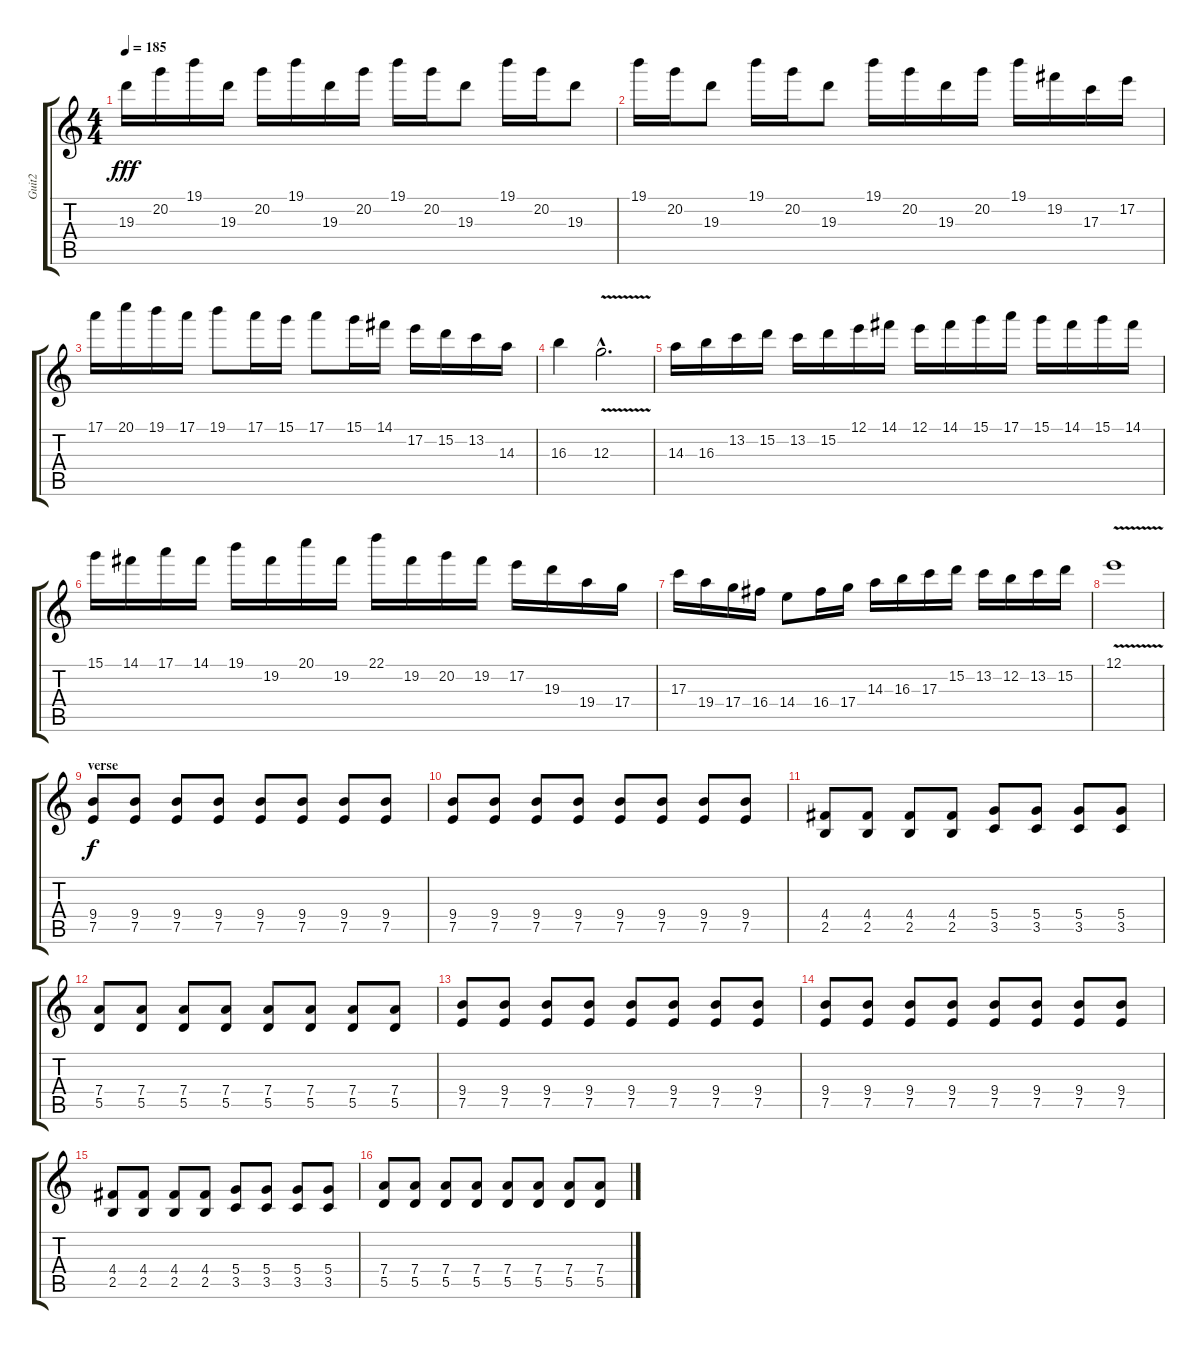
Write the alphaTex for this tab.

\track ("Guit2" "Guit2") {instrument overdrivenguitar}
\staff {score tabs}
\tuning (E4 B3 G3 D3 A2 E2) {hide}
\ts (4 4)
\tempo 185
\clef g2
\ks c
19.3.16{dy fff} 20.2.16 19.1.16 19.3.16 20.2.16 19.1.16 19.3.16 20.2.16 19.1.16 20.2.16 19.3.8 19.1.16 20.2.16 19.3.8 |
19.1.16 20.2.16 19.3.8 19.1.16 20.2.16 19.3.8 19.1.16 20.2.16 19.3.16 20.2.16 19.1.16 19.2.16 17.3.16 17.2.16 |
17.1.16 20.1.16 19.1.16 17.1.16 19.1.8 17.1.16 15.1.16 17.1.8 15.1.16 14.1.16 17.2.16 15.2.16 13.2.16 14.3.16 |
16.3.4 12.3{v hac}.2{d} |
14.3.16 16.3.16 13.2.16 15.2.16 13.2.16 15.2.16 12.1.16 14.1.16 12.1.16 14.1.16 15.1.16 17.1.16 15.1.16 14.1.16 15.1.16 14.1.16 |
15.1.16 14.1.16 17.1.16 14.1.16 19.1.16 19.2.16 20.1.16 19.2.16 22.1.16 19.2.16 20.2.16 19.2.16 17.2.16 19.3.16 19.4.16 17.4.16 |
17.3.16 19.4.16 17.4.16 16.4.16 14.4.8 16.4.16 17.4.16 14.3.16 16.3.16 17.3.16 15.2.16 13.2.16 12.2.16 13.2.16 15.2.16 |
12.1{v}.1 |
\section ("" "verse")
(9.4 7.5).8{dy f} (9.4 7.5).8 (9.4 7.5).8 (9.4 7.5).8 (9.4 7.5).8 (9.4 7.5).8 (9.4 7.5).8 (9.4 7.5).8 |
(9.4 7.5).8 (9.4 7.5).8 (9.4 7.5).8 (9.4 7.5).8 (9.4 7.5).8 (9.4 7.5).8 (9.4 7.5).8 (9.4 7.5).8 |
(4.4 2.5).8 (4.4 2.5).8 (4.4 2.5).8 (4.4 2.5).8 (5.4 3.5).8 (5.4 3.5).8 (5.4 3.5).8 (5.4 3.5).8 |
(7.4 5.5).8 (7.4 5.5).8 (7.4 5.5).8 (7.4 5.5).8 (7.4 5.5).8 (7.4 5.5).8 (7.4 5.5).8 (7.4 5.5).8 |
(9.4 7.5).8 (9.4 7.5).8 (9.4 7.5).8 (9.4 7.5).8 (9.4 7.5).8 (9.4 7.5).8 (9.4 7.5).8 (9.4 7.5).8 |
(9.4 7.5).8 (9.4 7.5).8 (9.4 7.5).8 (9.4 7.5).8 (9.4 7.5).8 (9.4 7.5).8 (9.4 7.5).8 (9.4 7.5).8 |
(4.4 2.5).8 (4.4 2.5).8 (4.4 2.5).8 (4.4 2.5).8 (5.4 3.5).8 (5.4 3.5).8 (5.4 3.5).8 (5.4 3.5).8 |
(7.4 5.5).8 (7.4 5.5).8 (7.4 5.5).8 (7.4 5.5).8 (7.4 5.5).8 (7.4 5.5).8 (7.4 5.5).8 (7.4 5.5).8
